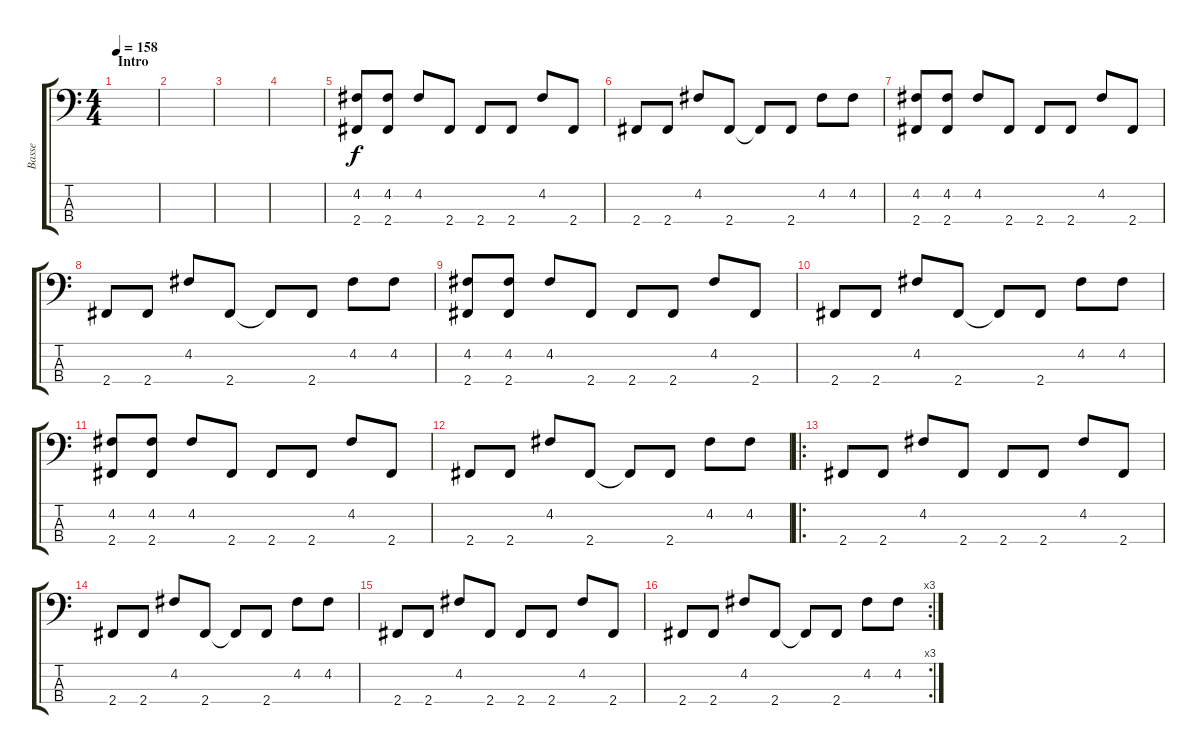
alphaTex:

\track ("Basse" "Basse") {instrument electricbasspick}
\staff {score tabs}
\tuning (G2 D2 A1 E1) {hide}
\ts (4 4)
\section ("" "Intro")
\tempo 158
\clef f4
\ks c
|
|
|
|
(4.2 2.4).8 (4.2 2.4).8 4.2.8 2.4.8 2.4.8 2.4.8 4.2.8 2.4.8 |
2.4.8 2.4.8 4.2.8 2.4.8 2.4{t}.8 2.4.8 4.2.8 4.2.8 |
(4.2 2.4).8 (4.2 2.4).8 4.2.8 2.4.8 2.4.8 2.4.8 4.2.8 2.4.8 |
2.4.8 2.4.8 4.2.8 2.4.8 2.4{t}.8 2.4.8 4.2.8 4.2.8 |
(4.2 2.4).8 (4.2 2.4).8 4.2.8 2.4.8 2.4.8 2.4.8 4.2.8 2.4.8 |
2.4.8 2.4.8 4.2.8 2.4.8 2.4{t}.8 2.4.8 4.2.8 4.2.8 |
(4.2 2.4).8 (4.2 2.4).8 4.2.8 2.4.8 2.4.8 2.4.8 4.2.8 2.4.8 |
2.4.8 2.4.8 4.2.8 2.4.8 2.4{t}.8 2.4.8 4.2.8 4.2.8 |
\ro
2.4.8 2.4.8 4.2.8 2.4.8 2.4.8 2.4.8 4.2.8 2.4.8 |
2.4.8 2.4.8 4.2.8 2.4.8 2.4{t}.8 2.4.8 4.2.8 4.2.8 |
2.4.8 2.4.8 4.2.8 2.4.8 2.4.8 2.4.8 4.2.8 2.4.8 |
\rc 3
2.4.8 2.4.8 4.2.8 2.4.8 2.4{t}.8 2.4.8 4.2.8 4.2.8
